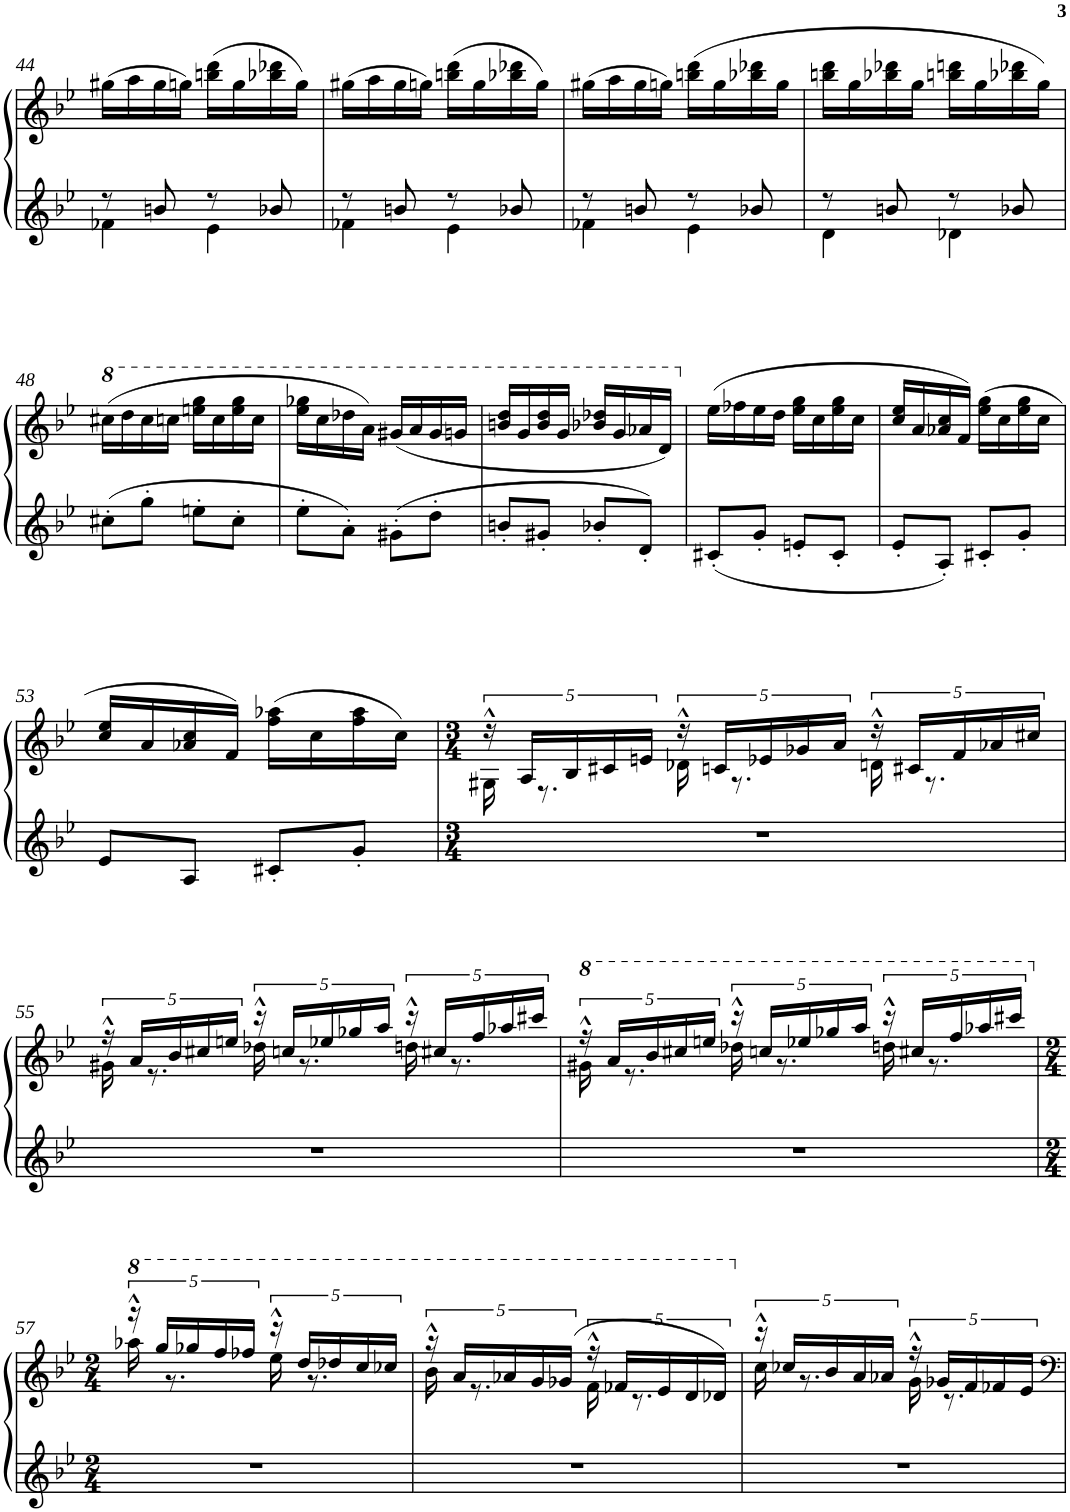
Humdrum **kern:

**kern	**kern
*part1	*part1
*staff2	*staff1
*I"Piano	*
*I'Pno	*
!!LO:PB:g=z
*clefG2	*clefG2
*k[b-e-]	*k[b-e-]
*g:	*g:
*M2/4	*M2/4
=44	=44
*^	*
8r	4f-X\	(>16gg#X\LL
.	.	16aa\
8bn/	.	16gg#\
.	.	16ggn\JJ)
8r	4e-\	(>16bbn\ 16ddd\LL
.	.	16gg\
8b-X/	.	16bb-X\ 16ddd-X\
.	.	16gg\JJ)
=45	=45	=45
8r	4f-X\	(>16gg#X\LL
.	.	16aa\
8bn/	.	16gg#\
.	.	16ggn\JJ)
8r	4e-\	(>16bbn\ 16ddd\LL
.	.	16gg\
8b-X/	.	16bb-X\ 16ddd-X\
.	.	16gg\JJ)
=46	=46	=46
8r	4f-X\	(>16gg#X\LL
.	.	16aa\
8bn/	.	16gg#\
.	.	16ggn\JJ)
8r	4e-\	(>16bbn\ 16ddd\LL
.	.	16gg\
8b-X/	.	16bb-X\ 16ddd-X\
.	.	16gg\JJ
=47	=47	=47
8r	4d\	16bbn\ 16ddd\LL
.	.	16gg\
8bn/	.	16bb-X\ 16ddd-X\
.	.	16gg\JJ
8r	4d-X\	16bbn\ 16dddn\LL
.	.	16gg\
8b-X/	.	16bb-X\ 16ddd-X\
.	.	16gg\JJ)
*v	*v	*
!!LO:LB:g=z
=48	=48
*	*8va
8cc#X'>\L	(>16ccc#X\LL
.	16ddd\
8gg'>\J	16ccc#\
.	16cccn\JJ
8een'>\L	16eeen\ 16ggg\LL
.	16ccc\
8cc#'>\J	16eee\ 16ggg\
.	16ccc\JJ
=49	=49
8ee-'>\L	16eee-\ 16ggg-X\LL
.	16ccc\
8a'>\J	16ddd-X\
.	16aa\JJ)
8g#X'>\L	(<16gg#X/LL
.	16aa/
8dd'>\J	16gg#/
.	16ggn/JJ
=50	=50
8bn'</L	16bbn/ 16ddd/LL
.	16gg/
8g#X'</J	16bb/ 16ddd/
.	16gg/JJ
8b-X'</L	16bb-X/ 16ddd-X/LL
.	16gg/
8d'</J	16aa-X/
.	16dd/JJ)
=51	=51
*	*X8va
8c#X'</L	(>16ee-\LL
.	16ff-X\
8g'</J	16ee-\
.	16dd\JJ
8en'</L	16ee-\ 16gg\LL
.	16cc\
8c#'</J	16ee-\ 16gg\
.	16cc\JJ
=52	=52
8e-'</L	16cc/ 16ee-/LL
.	16a/
8A'</J	16a-X/ 16cc/
.	16f/JJ)
8c#X'</L	(>16ee-\ 16gg\LL
.	16cc\
8g'</J	16ee-\ 16gg\
.	16cc\JJ
!!LO:LB:g=z
=53	=53
8e-/L	16cc/ 16ee-/LL
.	16a/
8A/J	16a-X/ 16cc/
.	16f/JJ)
8c#X'</L	(>16ff\ 16aa-X\LL
.	16cc\
8g'</J	16ff\ 16aa-\
.	16cc\JJ)
=54	=54
*M3/4	*M3/4
*	*^
2.r	20r	16G#X^^\
.	20A/LL	.
.	.	8.r
.	20B-/	.
.	20c#X/	.
.	20en/JJ	.
.	20r	16d-X^^\
.	20cn/LL	.
.	.	8.r
.	20e-X/	.
.	20g-X/	.
.	20a/JJ	.
.	20r	16dn^^\
.	20c#X/LL	.
.	.	8.r
.	20f/	.
.	20a-X/	.
.	20cc#X/JJ	.
!!LO:LB:g=z	!!
=55	=55	=55
2.r	20r	16g#X^^\
.	20a/LL	.
.	.	8.r
.	20b-/	.
.	20cc#X/	.
.	20een/JJ	.
.	20r	16dd-X^^\
.	20ccn/LL	.
.	.	8.r
.	20ee-X/	.
.	20gg-X/	.
.	20aa/JJ	.
.	20r	16ddn^^\
.	20cc#X/LL	.
.	.	8.r
.	20ff/	.
.	20aa-X/	.
.	20ccc#X/JJ	.
=56	=56	=56
*	*8va	*
2.r	20r	16gg#X^^\
.	20aa/LL	.
.	.	8.r
.	20bb-/	.
.	20ccc#X/	.
.	20eeen/JJ	.
.	20r	16ddd-X^^\
.	20cccn/LL	.
.	.	8.r
.	20eee-X/	.
.	20ggg-X/	.
.	20aaa/JJ	.
.	20r	16dddn^^\
.	20ccc#X/LL	.
.	.	8.r
.	20fff/	.
.	20aaa-X/	.
.	20cccc#X/JJ	.
!!LO:LB:g=z	!!
=57	=57	=57
*M2/4	*M2/4	*
*	*X8va	*
*	*8va	*
2r	20r	16aaa-X^^\
.	20ggg/LL	.
.	.	8.r
.	20ggg-X/	.
.	20fff/	.
.	20fff-X/JJ	.
.	20r	16eee-^^\
.	20ddd/LL	.
.	.	8.r
.	20ddd-X/	.
.	20ccc/	.
.	20ccc-X/JJ	.
=58	=58	=58
2r	20r	16bb-^^\
.	20aa/LL	.
.	.	8.r
.	20aa-X/	.
.	20gg/	.
.	(>20gg-X/JJ	.
.	20r	16ff^^\
.	20ff-X/LL	.
.	.	8.r
.	20ee-/	.
.	20dd/	.
.	20dd-X/JJ)	.
=59	=59	=59
*	*X8va	*
2r	20r	16cc^^\
.	20cc-X/LL	.
.	.	8.r
.	20b-/	.
.	20a/	.
.	20a-X/JJ	.
.	20r	16g^^\
.	20g-X/LL	.
.	.	8.r
.	20f/	.
.	20f-X/	.
.	20e-/JJ	.
*	*v	*v
=	=
*-	*-
